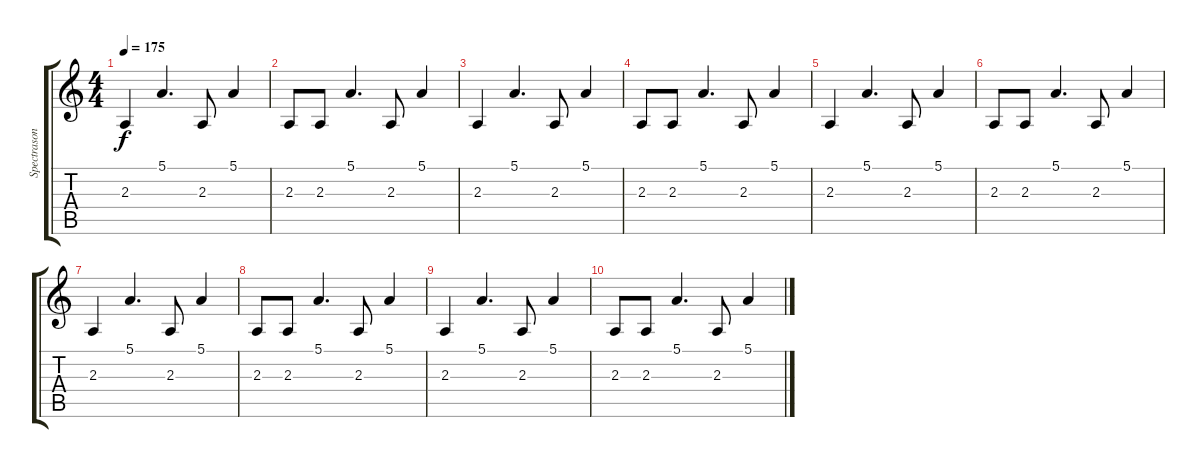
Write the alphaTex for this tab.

\track ("Spectrasonics Omnisphere" "Spectrason") {instrument synthdrum}
\staff {score tabs}
\tuning (E4 B3 G3 D3 A2 E2) {hide}
\ts (4 4)
\tempo 175
\clef g2
\ks c
2.3.4{dy f} 5.1.4{d} 2.3.8 5.1.4 |
2.3.8 2.3.8 5.1.4{d} 2.3.8 5.1.4 |
2.3.4 5.1.4{d} 2.3.8 5.1.4 |
2.3.8 2.3.8 5.1.4{d} 2.3.8 5.1.4 |
2.3.4 5.1.4{d} 2.3.8 5.1.4 |
2.3.8 2.3.8 5.1.4{d} 2.3.8 5.1.4 |
2.3.4 5.1.4{d} 2.3.8 5.1.4 |
2.3.8 2.3.8 5.1.4{d} 2.3.8 5.1.4 |
2.3.4 5.1.4{d} 2.3.8 5.1.4 |
2.3.8 2.3.8 5.1.4{d} 2.3.8 5.1.4
